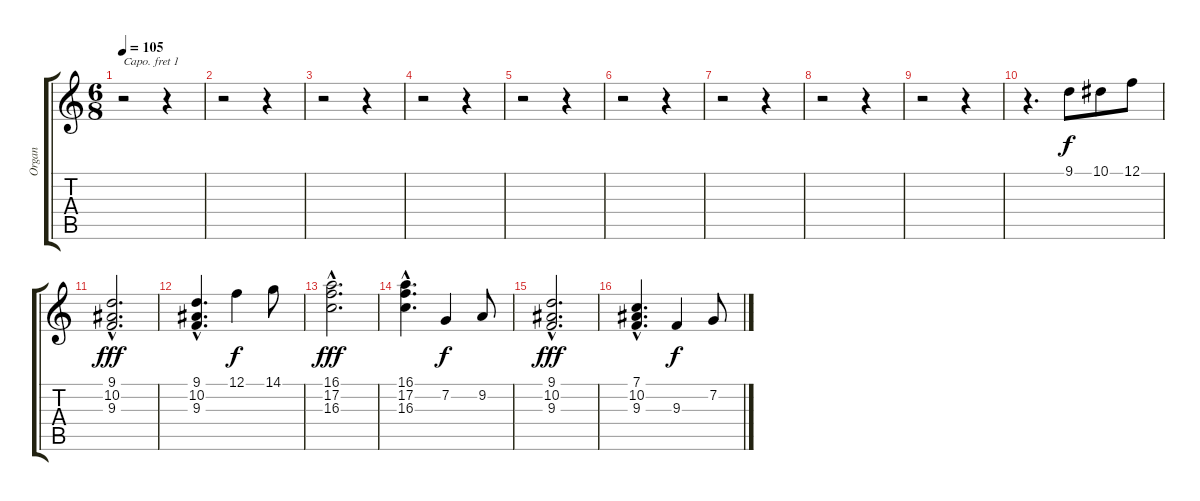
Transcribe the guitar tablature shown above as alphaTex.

\track ("Organ" "Organ") {instrument drawbarorgan}
\staff {score tabs}
\capo 1
\tuning (E4 B3 G3 D3 A2 E2) {hide}
\ts (6 8)
\tempo 105
\clef g2
\ks c
r.2{dy fff} r.4 |
r.2 r.4 |
r.2 r.4 |
r.2 r.4 |
r.2 r.4 |
r.2 r.4 |
r.2 r.4 |
r.2 r.4 |
r.2 r.4 |
r.4{d} 9.1.8{dy f} 10.1.8 12.1.8 |
(9.1{hac} 10.2{hac} 9.3{hac}).2{d dy fff} |
(9.1{hac} 10.2{hac} 9.3{hac}).4{d} 12.1.4{dy f} 14.1.8 |
(16.1{hac} 17.2{hac} 16.3{hac}).2{d dy fff} |
(16.1{hac} 17.2{hac} 16.3{hac}).4{d} 7.2.4{dy f} 9.2.8 |
(9.1{hac} 10.2{hac} 9.3{hac}).2{d dy fff} |
(7.1{hac} 10.2{hac} 9.3{hac}).4{d} 9.3.4{dy f} 7.2.8
